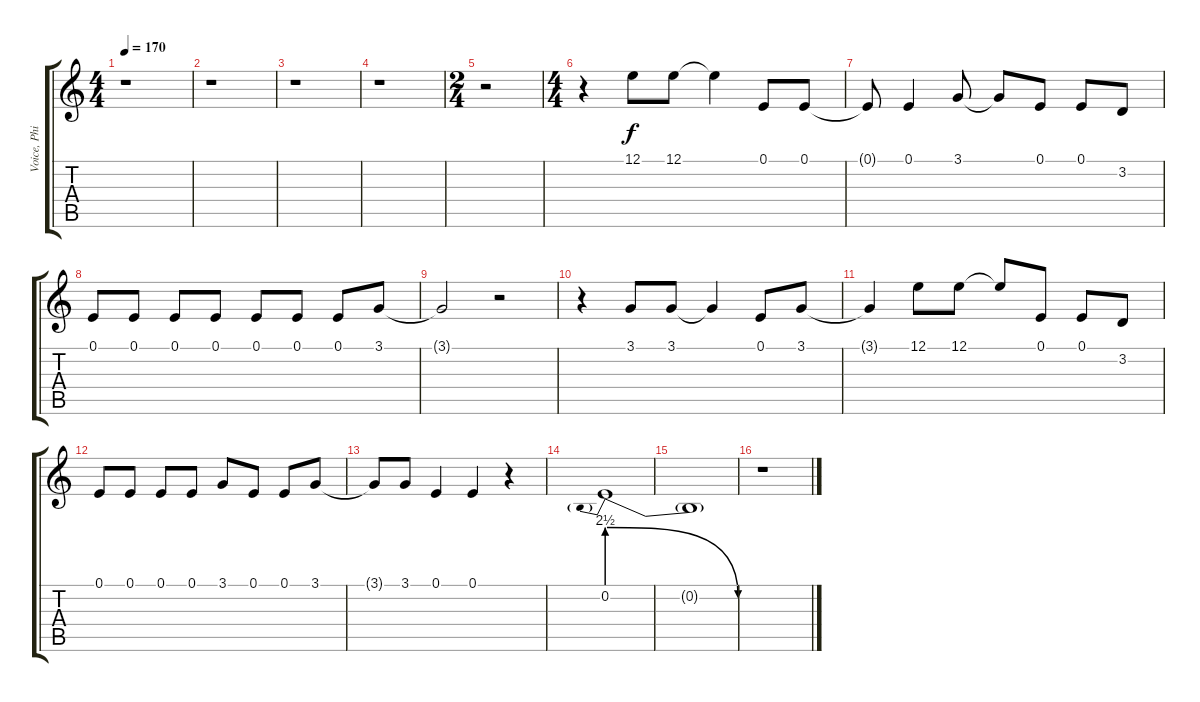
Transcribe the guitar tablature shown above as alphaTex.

\track ("Voice, Phil" "Voice, Phi") {instrument lead2sawtooth}
\staff {score tabs}
\tuning (E4 B3 G3 D3 A2 E2) {hide}
\ts (4 4)
\tempo 170
\clef g2
\ks c
r.1{dy f} |
r.1 |
r.1 |
r.1 |
\ts (2 4)
r.2 |
\ts (4 4)
r.4 12.1.8 12.1.8 12.1{t}.4 0.1.8 0.1.8 |
0.1{t}.8 0.1.4 3.1.8 3.1{t}.8 0.1.8 0.1.8 3.2.8 |
0.1.8 0.1.8 0.1.8 0.1.8 0.1.8 0.1.8 0.1.8 3.1.8 |
3.1{t}.2 r.2 |
r.4 3.1.8 3.1.8 3.1{t}.4 0.1.8 3.1.8 |
3.1{t}.4 12.1.8 12.1.8 12.1{t}.8 0.1.8 0.1.8 3.2.8 |
0.1.8 0.1.8 0.1.8 0.1.8 3.1.8 0.1.8 0.1.8 3.1.8 |
3.1{t}.8 3.1.8 0.1.4 0.1.4 r.4 |
0.2{be (prebendrelease 0 10 60 0)}.1 |
0.2{t}.1 |
r.1
